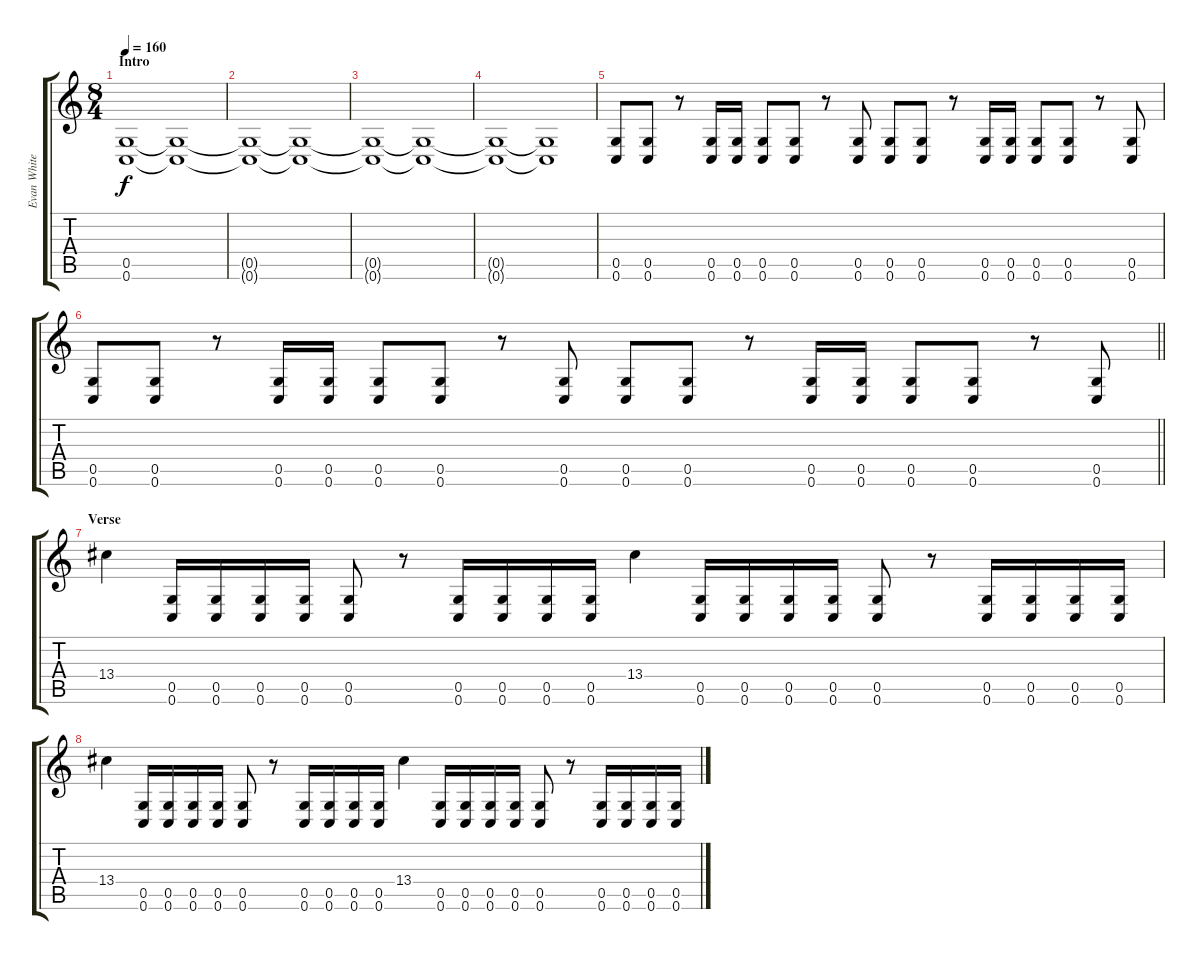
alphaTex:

\track ("Evan White Gtr.2" "Evan White") {instrument distortionguitar}
\staff {score tabs}
\tuning (D4 A3 F3 C3 G2 C2) {hide}
\ts (8 4)
\section ("" "Intro")
\tempo 160
\clef g2
\ks c
(0.5 0.6).1{dy f volume 0 instrument distortionguitar} (0.5{t} 0.6{t}).1{volume 16} |
(0.5{t} 0.6{t}).1 (0.5{t} 0.6{t}).1 |
(0.5{t} 0.6{t}).1 (0.5{t} 0.6{t}).1 |
(0.5{t} 0.6{t}).1 (0.5{t} 0.6{t}).1 |
(0.5 0.6).8 (0.5 0.6).8 r.8 (0.5 0.6).16 (0.5 0.6).16 (0.5 0.6).8 (0.5 0.6).8 r.8 (0.5 0.6).8 (0.5 0.6).8 (0.5 0.6).8 r.8 (0.5 0.6).16 (0.5 0.6).16 (0.5 0.6).8 (0.5 0.6).8 r.8 (0.5 0.6).8 |
\barLineRight lightlight
(0.5 0.6).8 (0.5 0.6).8 r.8 (0.5 0.6).16 (0.5 0.6).16 (0.5 0.6).8 (0.5 0.6).8 r.8 (0.5 0.6).8 (0.5 0.6).8 (0.5 0.6).8 r.8 (0.5 0.6).16 (0.5 0.6).16 (0.5 0.6).8 (0.5 0.6).8 r.8 (0.5 0.6).8 |
\section ("" "Verse")
13.4.4 (0.5 0.6).16 (0.5 0.6).16 (0.5 0.6).16 (0.5 0.6).16 (0.5 0.6).8 r.8 (0.5 0.6).16 (0.5 0.6).16 (0.5 0.6).16 (0.5 0.6).16 13.4.4 (0.5 0.6).16 (0.5 0.6).16 (0.5 0.6).16 (0.5 0.6).16 (0.5 0.6).8 r.8 (0.5 0.6).16 (0.5 0.6).16 (0.5 0.6).16 (0.5 0.6).16 |
13.4.4 (0.5 0.6).16 (0.5 0.6).16 (0.5 0.6).16 (0.5 0.6).16 (0.5 0.6).8 r.8 (0.5 0.6).16 (0.5 0.6).16 (0.5 0.6).16 (0.5 0.6).16 13.4.4 (0.5 0.6).16 (0.5 0.6).16 (0.5 0.6).16 (0.5 0.6).16 (0.5 0.6).8 r.8 (0.5 0.6).16 (0.5 0.6).16 (0.5 0.6).16 (0.5 0.6).16
